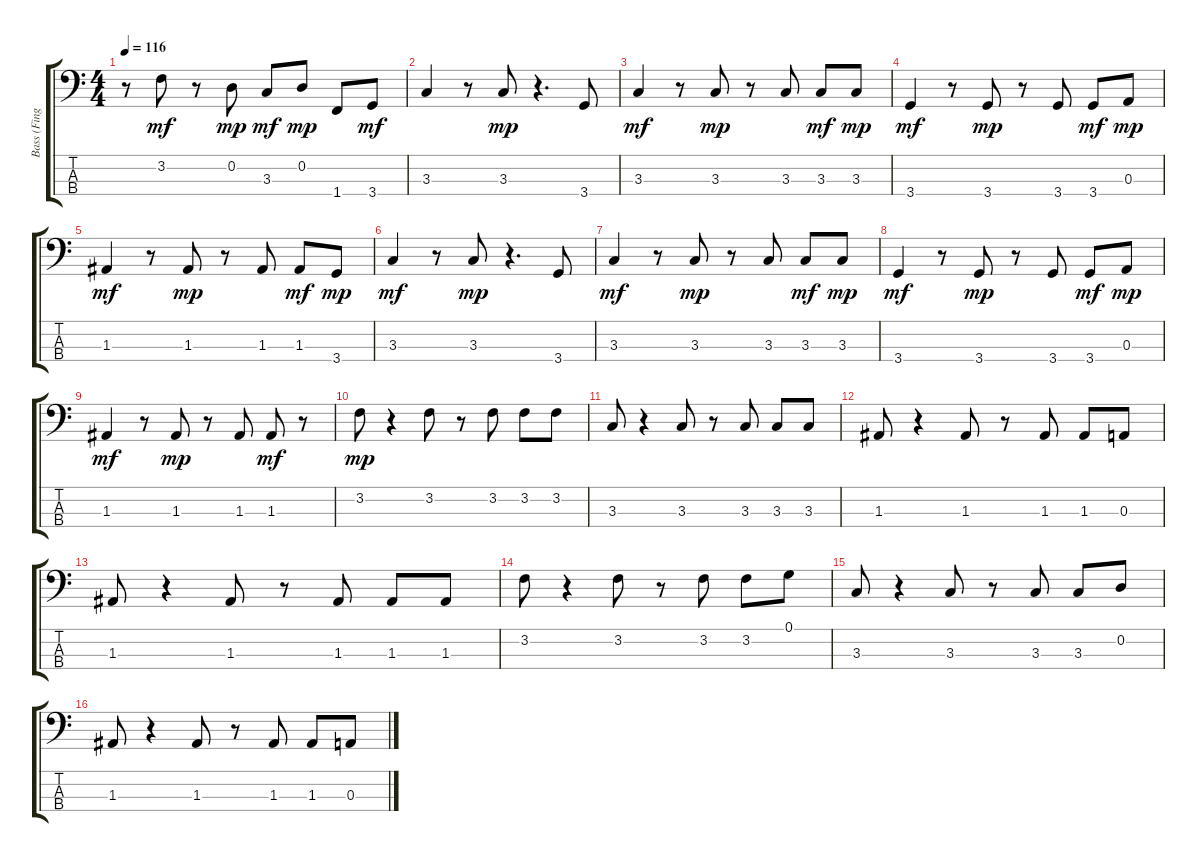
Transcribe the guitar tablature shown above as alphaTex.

\track ("Bass (Finger)       " "Bass (Fing") {instrument electricbassfinger}
\staff {score tabs}
\tuning (G2 D2 A1 E1) {hide}
\ts (4 4)
\tempo 116
\clef f4
\ks c
r.8{dy mf} 3.2.8 r.8 0.2.8{dy mp} 3.3.8{dy mf} 0.2.8{dy mp} 1.4.8 3.4.8{dy mf} |
3.3.4 r.8 3.3.8{dy mp} r.4{d} 3.4.8 |
3.3.4{dy mf} r.8 3.3.8{dy mp} r.8 3.3.8 3.3.8{dy mf} 3.3.8{dy mp} |
3.4.4{dy mf} r.8 3.4.8{dy mp} r.8 3.4.8 3.4.8{dy mf} 0.3.8{dy mp} |
1.3.4{dy mf} r.8 1.3.8{dy mp} r.8 1.3.8 1.3.8{dy mf} 3.4.8{dy mp} |
3.3.4{dy mf} r.8 3.3.8{dy mp} r.4{d} 3.4.8 |
3.3.4{dy mf} r.8 3.3.8{dy mp} r.8 3.3.8 3.3.8{dy mf} 3.3.8{dy mp} |
3.4.4{dy mf} r.8 3.4.8{dy mp} r.8 3.4.8 3.4.8{dy mf} 0.3.8{dy mp} |
1.3.4{dy mf} r.8 1.3.8{dy mp} r.8 1.3.8 1.3.8{dy mf} r.8 |
3.2.8{dy mp} r.4 3.2.8 r.8 3.2.8 3.2.8 3.2.8 |
3.3.8 r.4 3.3.8 r.8 3.3.8 3.3.8 3.3.8 |
1.3.8 r.4 1.3.8 r.8 1.3.8 1.3.8 0.3.8 |
1.3.8 r.4 1.3.8 r.8 1.3.8 1.3.8 1.3.8 |
3.2.8 r.4 3.2.8 r.8 3.2.8 3.2.8 0.1.8 |
3.3.8 r.4 3.3.8 r.8 3.3.8 3.3.8 0.2.8 |
1.3.8 r.4 1.3.8 r.8 1.3.8 1.3.8 0.3.8
